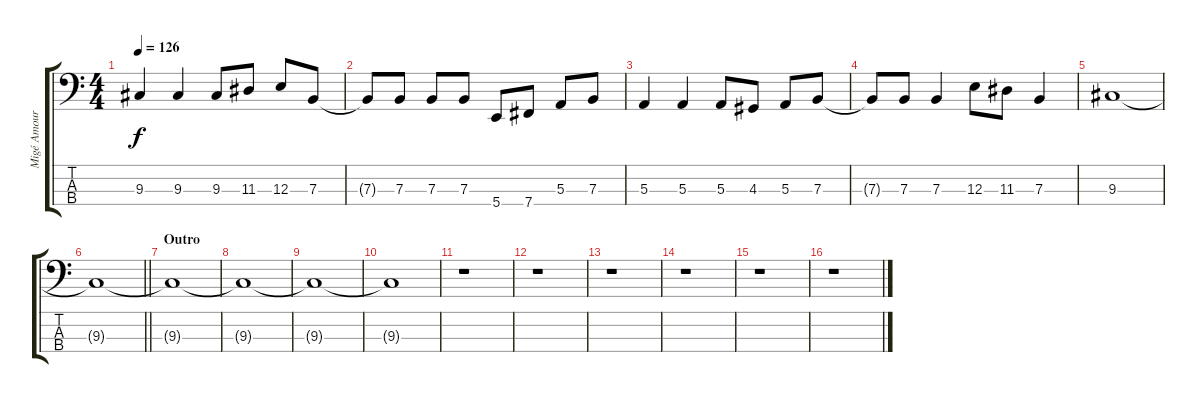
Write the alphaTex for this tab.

\track ("Migé Amour (Bass)" "Migé Amour") {instrument electricbassfinger}
\staff {score tabs}
\tuning (D2 A1 E1 B0) {hide}
\ts (4 4)
\tempo 126
\clef f4
\ks c
9.3.4{dy f} 9.3.4 9.3.8 11.3.8 12.3.8 7.3.8 |
7.3{t}.8 7.3.8 7.3.8 7.3.8 5.4.8 7.4.8 5.3.8 7.3.8 |
5.3.4 5.3.4 5.3.8 4.3.8 5.3.8 7.3.8 |
7.3{t}.8 7.3.8 7.3.4 12.3.8 11.3.8 7.3.4 |
9.3.1 |
\barLineRight lightlight
9.3{t}.1 |
\section ("" "Outro")
9.3{t}.1 |
9.3{t}.1 |
9.3{t}.1 |
9.3{t}.1 |
r.1 |
r.1 |
r.1 |
r.1 |
r.1 |
r.1
